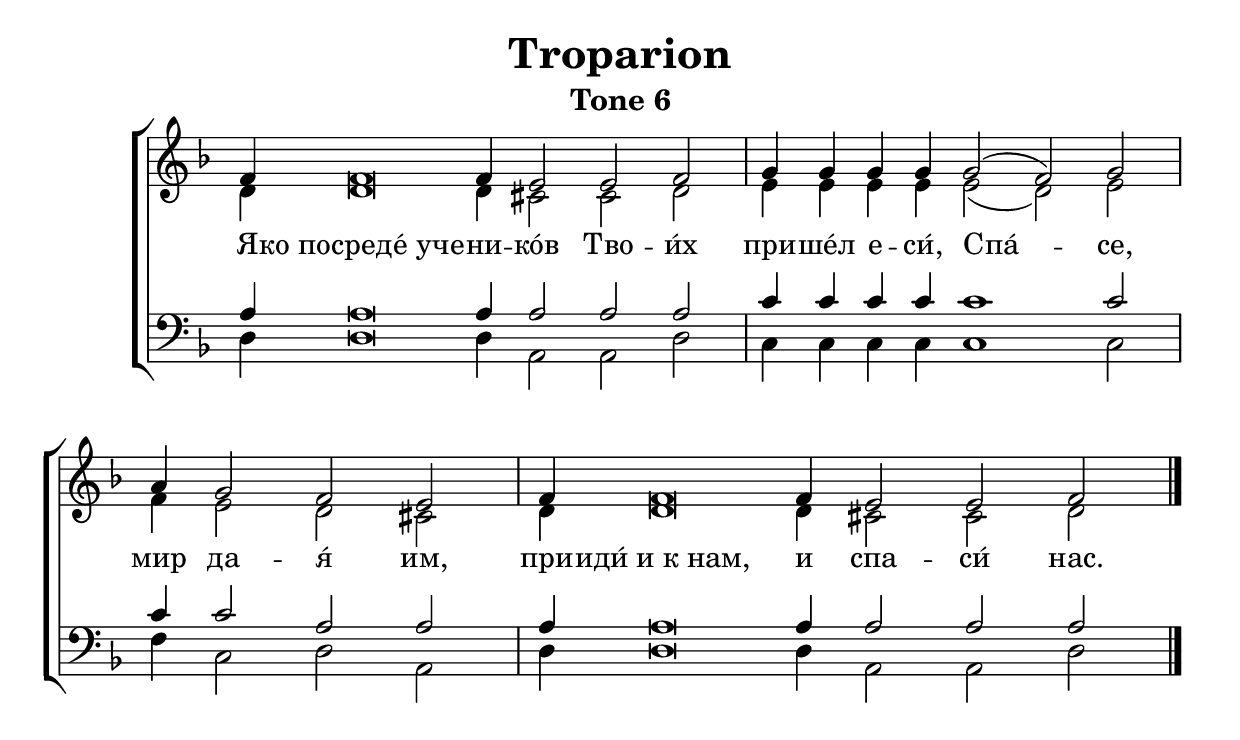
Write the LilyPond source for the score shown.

\include "global_include.ly"

#(set-global-staff-size 23)

\header {
  title = "Troparion"
  subtitle = "Tone 6"
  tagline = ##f
}

sopranoVoice = \relative c' {
  f4 f\breve f4 e2 e f
  g4 g g g g2( f) g
  a4 g2 f e
  f4 f\breve f4 e2 e f2 \bar "|."
}

altoVoice = \relative c' {
  d4 d\breve d4 cs2 cs d \bar "|"
  e4 e e e e2( d) e \bar "|"
  f4 e2 d cs \bar "|"
  d4 d\breve d4 cs2 cs d2 \bar "|."
}

tenorVoice = \relative c' {
  a4 a\breve a4 a2 a a
  c4 c c c c1 c2
  c4 c2 a a
  a4 a\breve a4 a2 a a
}

bassVoice = \relative c {
  d4 d\breve d4 a2 a d
  c4 c c c c1 c2
  f4 c2 d a
  d4 d\breve d4 a2 a d
}

words = \lyricmode {
  Я́ -- "ко посреде́ уче" -- ни -- ко́в Тво -- и́х
  при -- ше́л е -- си́, Спа́ -- се,
  мир да -- я́ им,
  при -- "иди́ и к нам," и спа -- си́ нас.
}

\include "global_score.ly"
